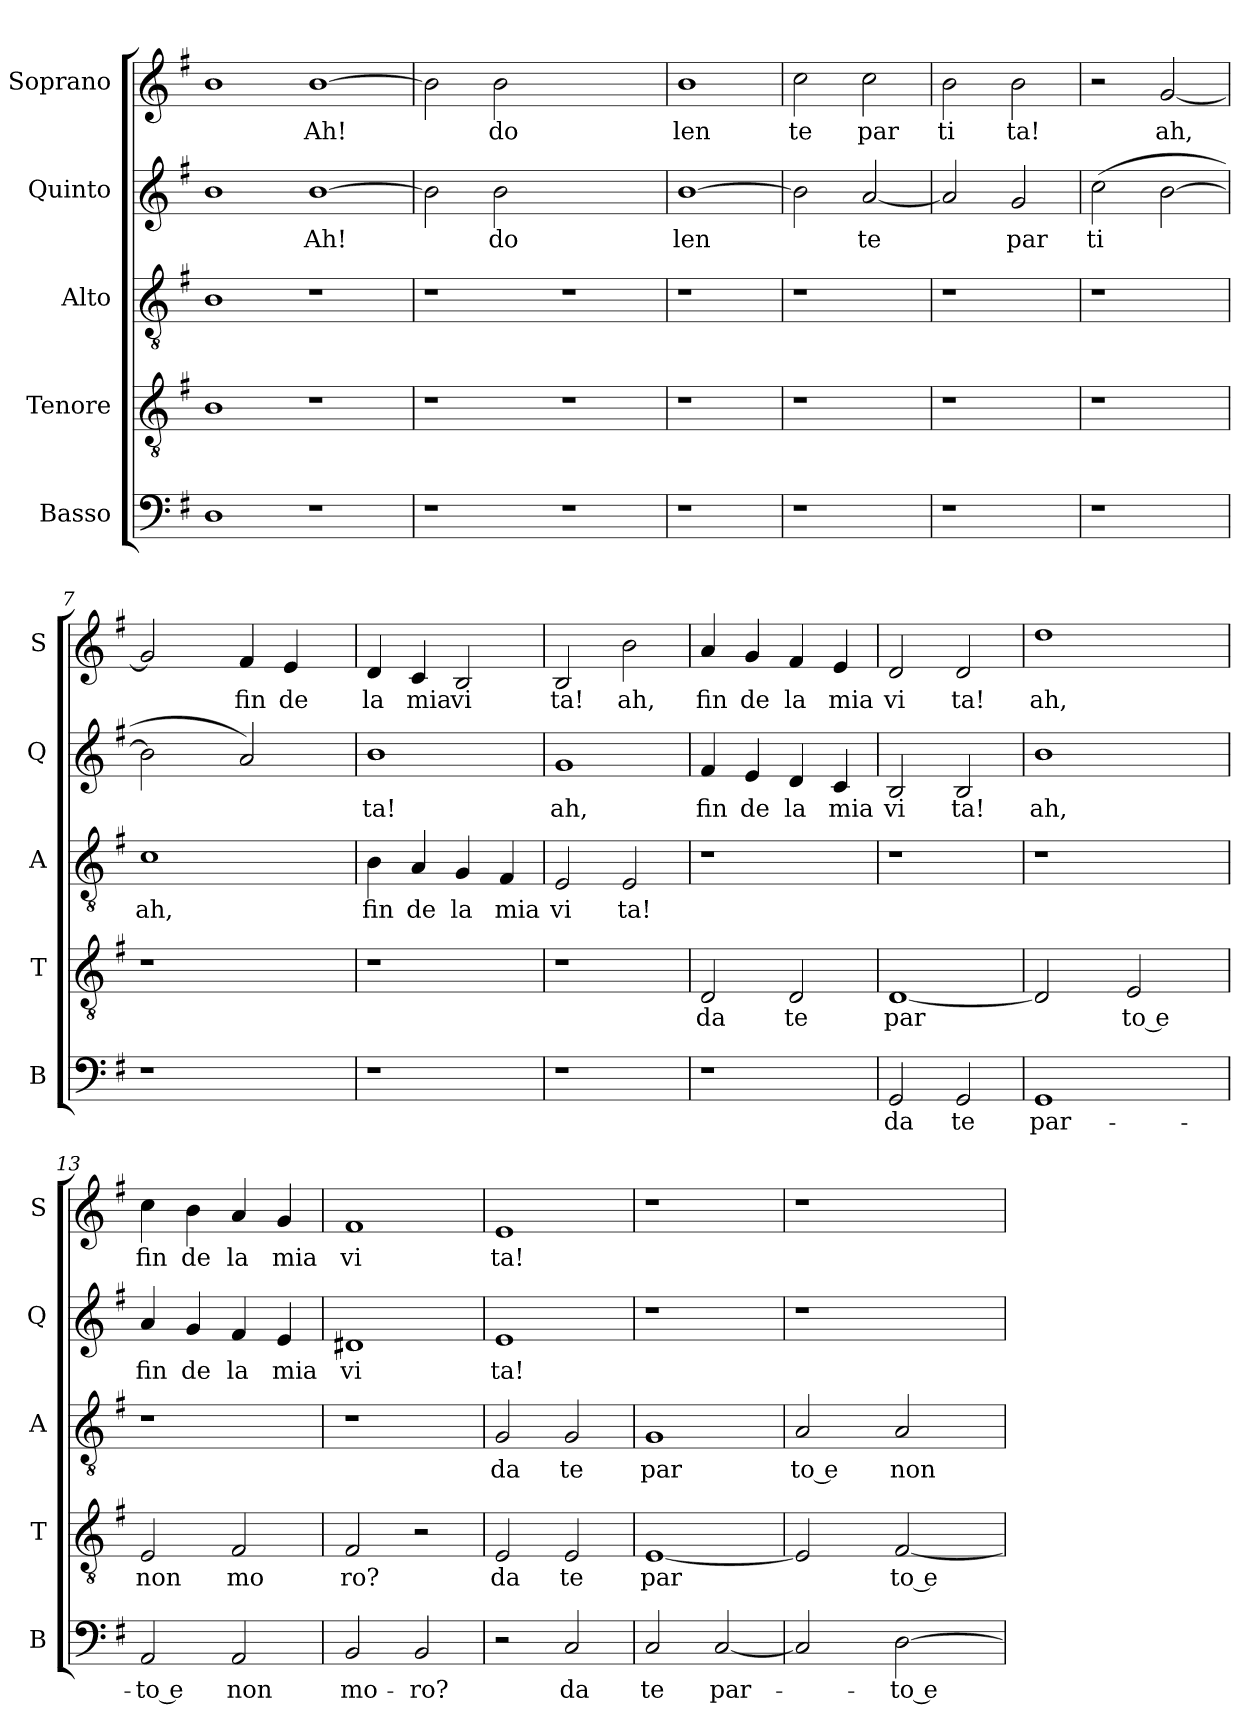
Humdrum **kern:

**kern	**text	**kern	**text	**kern	**text	**kern	**text	**kern	**text
*part5	*part5	*part4	*part4	*part3	*part3	*part2	*part2	*part1	*part1
*staff5	*staff5	*staff4	*staff4	*staff3	*staff3	*staff2	*staff2	*staff1	*staff1
*I"Basso	*	*I"Tenore	*	*I"Alto	*	*I"Quinto	*	*I"Soprano	*
*I'B	*	*I'T	*	*I'A	*	*I'Q	*	*I'S	*
!!LO:PB:g=z
*stria5	*	*stria5	*	*stria5	*	*stria5	*	*stria5	*
*clefF4	*	*clefGv2	*	*clefGv2	*	*clefG2	*	*clefG2	*
*k[f#]	*	*k[f#]	*	*k[f#]	*	*k[f#]	*	*k[f#]	*
*G:	*	*G:	*	*G:	*	*G:	*	*G:	*
=1	=1	=1	=1	=1	=1	=1	=1	=1	=1
1D	.	1B	.	1B	.	1b	.	1b	.
!	!	!	!	!	!	!	!LO:LY:b:cj	!	!LO:LY:b:cj
1r	.	1r	.	1r	.	[>1b	Ah!	[>1b	Ah!
=2	=2	=2	=2	=2	=2	=2	=2	=2	=2
1r	.	1r	.	1r	.	2b\]	.	2b\]	.
!	!	!	!	!	!	!	!LO:LY:b:cj	!	!LO:LY:b:cj
.	.	.	.	.	.	2b\	do	2b\	do
1r	.	1r	.	1r	.	1ryy	.	1ryy	.
=3	=3	=3	=3	=3	=3	=3	=3	=3	=3
!	!	!	!	!	!	!	!LO:LY:b:cj	!	!LO:LY:b:cj
1r	.	1r	.	1r	.	[>1b	len	1b	len
=4	=4	=4	=4	=4	=4	=4	=4	=4	=4
!	!	!	!	!	!	!	!	!	!LO:LY:b:cj
1r	.	1r	.	1r	.	2b\]	.	2cc\	te
!	!	!	!	!	!	!	!LO:LY:b:cj	!	!LO:LY:b:cj
.	.	.	.	.	.	[<2a/	te	2cc\	par
=5	=5	=5	=5	=5	=5	=5	=5	=5	=5
!	!	!	!	!	!	!	!	!	!LO:LY:b:cj
1r	.	1r	.	1r	.	2a/]	.	2b\	ti
!	!	!	!	!	!	!	!LO:LY:b:cj	!	!LO:LY:b:cj
.	.	.	.	.	.	2g/	par	2b\	ta!
=6	=6	=6	=6	=6	=6	=6	=6	=6	=6
!	!	!	!	!	!	!	!LO:LY:b:cj	!	!
1r	.	1r	.	1r	.	(<2cc\	ti	2r	.
!	!	!	!	!	!	!	!	!	!LO:LY:b
.	.	.	.	.	.	[<2b\	.	[>2g/	ah,
!!LO:LB:g=z
=7	=7	=7	=7	=7	=7	=7	=7	=7	=7
!	!	!	!	!	!LO:LY:b:cj	!	!	!	!
*	*	*	*	*^	*	*	*	*	*
1r	.	1r	.	1c	4ryy	ah,	2b\]	.	2g/]	.
.	.	.	.	.	32.ryy	.	.	.	.	.
.	.	.	.	.	2ryy	.	.	.	.	.
!	!	!	!	!	!	!	!	!	!	!LO:LY:b:cj
.	.	.	.	.	.	.	2a/)	.	4f#/	fin
!	!	!	!	!	!	!	!	!	!	!LO:LY:b:cj
.	.	.	.	.	.	.	.	.	4e/	de
.	.	.	.	.	8ryy	.	.	.	.	.
.	.	.	.	.	16ryy	.	.	.	.	.
.	.	.	.	.	64ryy	.	.	.	.	.
=8	=8	=8	=8	=8	=8	=8	=8	=8	=8	=8
!	!	!	!	!	!	!LO:LY:b:cj	!	!LO:LY:b:cj	!	!LO:LY:b:cj
*	*	*	*	*v	*v	*	*	*	*	*
1r	.	1r	.	4B\	fin	1b	ta!	4d/	la
!	!	!	!	!	!LO:LY:b:cj	!	!	!	!LO:LY:b:cj
.	.	.	.	4A/	de	.	.	4c/	mia
!	!	!	!	!	!LO:LY:b:cj	!	!	!	!LO:LY:b:cj
.	.	.	.	4G/	la	.	.	2B/	vi
!	!	!	!	!	!LO:LY:b:cj	!	!	!	!
.	.	.	.	4F#/	mia	.	.	.	.
=9	=9	=9	=9	=9	=9	=9	=9	=9	=9
!	!	!	!	!	!LO:LY:b:cj	!	!LO:LY:b:cj	!	!LO:LY:b:cj
1r	.	1r	.	2E/	vi	1g	ah,	2B/	ta!
!	!	!	!	!	!LO:LY:b:cj	!	!	!	!LO:LY:b:cj
.	.	.	.	2E/	ta!	.	.	2b\	ah,
=10	=10	=10	=10	=10	=10	=10	=10	=10	=10
!	!	!	!LO:LY:b:cj	!	!	!	!LO:LY:b:cj	!	!LO:LY:b:cj
1r	.	2D/	da	1r	.	4f#/	fin	4a/	fin
!	!	!	!	!	!	!	!LO:LY:b:cj	!	!LO:LY:b:cj
.	.	.	.	.	.	4e/	de	4g/	de
!	!	!	!LO:LY:b:cj	!	!	!	!LO:LY:b:cj	!	!LO:LY:b:cj
.	.	2D/	te	.	.	4d/	la	4f#/	la
!	!	!	!	!	!	!	!LO:LY:b:cj	!	!LO:LY:b:cj
.	.	.	.	.	.	4c/	mia	4e/	mia
=11	=11	=11	=11	=11	=11	=11	=11	=11	=11
!	!LO:LY:b:cj	!	!LO:LY:b:cj	!	!	!	!LO:LY:b:cj	!	!LO:LY:b:cj
2GG/	da	[>1D	par	1r	.	2B/	vi	2d/	vi
!	!LO:LY:b:cj	!	!	!	!	!	!LO:LY:b:cj	!	!LO:LY:b:cj
2GG/	te	.	.	.	.	2B/	ta!	2d/	ta!
!!LO:LB:g=z
=12	=12	=12	=12	=12	=12	=12	=12	=12	=12
!	!LO:LY:b:cj	!	!	!	!	!	!LO:LY:b:cj	!	!LO:LY:b:cj
*	*	*^	*	*	*	*	*	*	*
1GG	par-	2D/]	8ryy	.	1r	.	1b	ah,	1dd	ah,
.	.	.	64ryy	.	.	.	.	.	.	.
.	.	.	2ryy	.	.	.	.	.	.	.
!	!	!	!	!LO:LY:b:rj	!	!	!	!	!	!
.	.	2E/	.	to e	.	.	.	.	.	.
.	.	.	4ryy	.	.	.	.	.	.	.
.	.	.	16..ryy	.	.	.	.	.	.	.
=13	=13	=13	=13	=13	=13	=13	=13	=13	=13	=13
!	!LO:LY:b:rj	!	!	!LO:LY:b:cj	!	!	!	!LO:LY:b:cj	!	!LO:LY:b:cj
*	*	*v	*v	*	*	*	*	*	*	*
2AA/	-to e	2E/	non	1r	.	4a/	fin	4cc\	fin
!	!	!	!	!	!	!	!LO:LY:b:cj	!	!LO:LY:b:cj
.	.	.	.	.	.	4g/	de	4b\	de
!	!LO:LY:b:cj	!	!LO:LY:b:cj	!	!	!	!LO:LY:b:cj	!	!LO:LY:b:cj
2AA/	non	2F#/	mo	.	.	4f#/	la	4a/	la
!	!	!	!	!	!	!	!LO:LY:b:cj	!	!LO:LY:b:cj
.	.	.	.	.	.	4e/	mia	4g/	mia
=14	=14	=14	=14	=14	=14	=14	=14	=14	=14
!	!LO:LY:b:cj	!	!LO:LY:b:cj	!	!	!	!LO:LY:b:cj	!	!LO:LY:b:cj
2BB/	mo-	2F#/	ro?	1r	.	1d#X	vi	1f#	vi
!	!LO:LY:b:cj	!	!	!	!	!	!	!	!
2BB/	-ro?	2r	.	.	.	.	.	.	.
=15	=15	=15	=15	=15	=15	=15	=15	=15	=15
!	!	!	!LO:LY:b:cj	!	!LO:LY:b:cj	!	!LO:LY:b:cj	!	!LO:LY:b:cj
2r	.	2E/	da	2G/	da	1e	ta!	1e	ta!
!	!LO:LY:b:cj	!	!LO:LY:b:cj	!	!LO:LY:b:cj	!	!	!	!
2C/	da	2E/	te	2G/	te	.	.	.	.
=16	=16	=16	=16	=16	=16	=16	=16	=16	=16
!	!LO:LY:b:cj	!	!LO:LY:b:cj	!	!LO:LY:b:cj	!	!	!	!
2C/	te	[>1E	par	1G	par	1r	.	1r	.
!	!LO:LY:b	!	!	!	!	!	!	!	!
[>2C/	par-	.	.	.	.	.	.	.	.
!!LO:PB:g=z
=17	=17	=17	=17	=17	=17	=17	=17	=17	=17
!	!	!	!	!	!LO:LY:b:rj	!	!	!	!
*^	*	*^	*	*	*	*	*	*	*
2C/]	8ryy	.	2E/]	8ryy	.	2A/	to e	1r	.	1r	.
.	32.ryy	.	.	32.ryy	.	.	.	.	.	.	.
.	2ryy	.	.	2ryy	.	.	.	.	.	.	.
!	!	!LO:LY:b:cj	!	!	!LO:LY:b:cj	!	!LO:LY:b:cj	!	!	!	!
[>2D\	.	-to e	[<2F#/	.	to e	2A/	non	.	.	.	.
.	4ryy	.	.	4ryy	.	.	.	.	.	.	.
.	16ryy	.	.	16ryy	.	.	.	.	.	.	.
.	64ryy	.	.	64ryy	.	.	.	.	.	.	.
*v	*v	*	*	*	*	*	*	*	*	*	*
*	*	*v	*v	*	*	*	*	*	*	*
=	=	=	=	=	=	=	=	=	=
*-	*-	*-	*-	*-	*-	*-	*-	*-	*-
